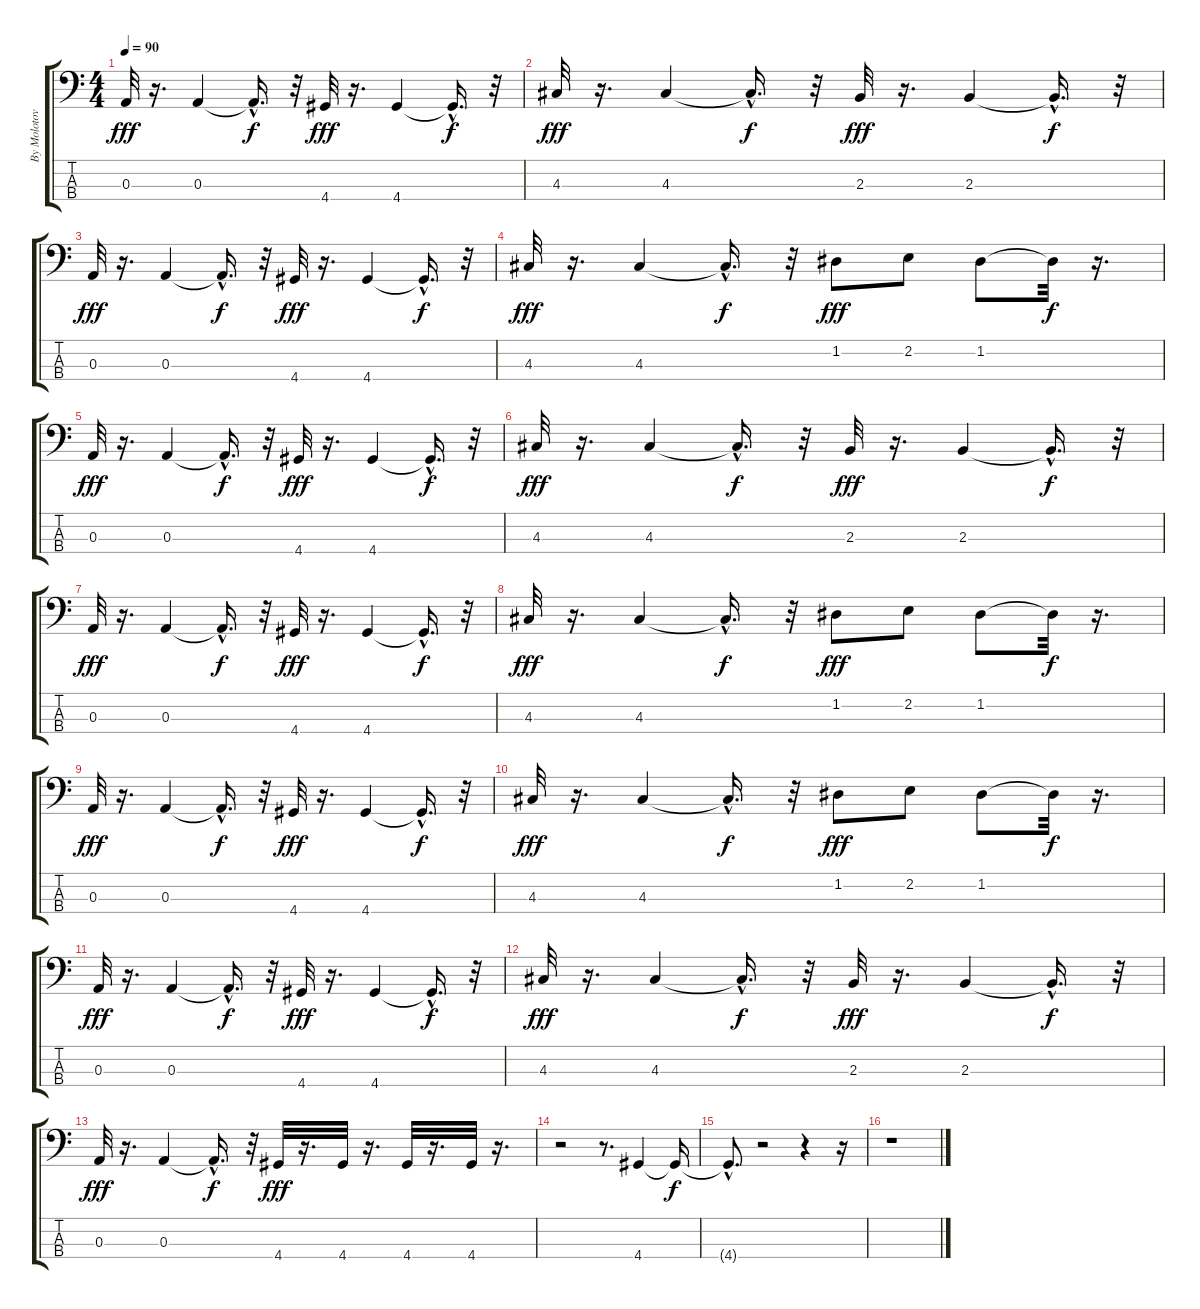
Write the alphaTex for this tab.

\track ("By Molotov" "By Molotov") {instrument acousticbass}
\staff {score tabs}
\tuning (G2 D2 A1 E1) {hide}
\ts (4 4)
\tempo 90
\clef f4
\ks c
0.3.32{dy fff} r.16{d} 0.3.4 0.3{hac t}.16{d dy f} r.32 4.4.32{dy fff} r.16{d} 4.4.4 4.4{hac t}.16{d dy f} r.32 |
4.3.32{dy fff} r.16{d} 4.3.4 4.3{hac t}.16{d dy f} r.32 2.3.32{dy fff} r.16{d} 2.3.4 2.3{hac t}.16{d dy f} r.32 |
0.3.32{dy fff} r.16{d} 0.3.4 0.3{hac t}.16{d dy f} r.32 4.4.32{dy fff} r.16{d} 4.4.4 4.4{hac t}.16{d dy f} r.32 |
4.3.32{dy fff} r.16{d} 4.3.4 4.3{hac t}.16{d dy f} r.32 1.2.8{dy fff} 2.2.8 1.2.8 1.2{t}.32{dy f} r.16{d} |
0.3.32{dy fff} r.16{d} 0.3.4 0.3{hac t}.16{d dy f} r.32 4.4.32{dy fff} r.16{d} 4.4.4 4.4{hac t}.16{d dy f} r.32 |
4.3.32{dy fff} r.16{d} 4.3.4 4.3{hac t}.16{d dy f} r.32 2.3.32{dy fff} r.16{d} 2.3.4 2.3{hac t}.16{d dy f} r.32 |
0.3.32{dy fff} r.16{d} 0.3.4 0.3{hac t}.16{d dy f} r.32 4.4.32{dy fff} r.16{d} 4.4.4 4.4{hac t}.16{d dy f} r.32 |
4.3.32{dy fff} r.16{d} 4.3.4 4.3{hac t}.16{d dy f} r.32 1.2.8{dy fff} 2.2.8 1.2.8 1.2{t}.32{dy f} r.16{d} |
0.3.32{dy fff} r.16{d} 0.3.4 0.3{hac t}.16{d dy f} r.32 4.4.32{dy fff} r.16{d} 4.4.4 4.4{hac t}.16{d dy f} r.32 |
4.3.32{dy fff} r.16{d} 4.3.4 4.3{hac t}.16{d dy f} r.32 1.2.8{dy fff} 2.2.8 1.2.8 1.2{t}.32{dy f} r.16{d} |
0.3.32{dy fff} r.16{d} 0.3.4 0.3{hac t}.16{d dy f} r.32 4.4.32{dy fff} r.16{d} 4.4.4 4.4{hac t}.16{d dy f} r.32 |
4.3.32{dy fff} r.16{d} 4.3.4 4.3{hac t}.16{d dy f} r.32 2.3.32{dy fff} r.16{d} 2.3.4 2.3{hac t}.16{d dy f} r.32 |
0.3.32{dy fff} r.16{d} 0.3.4 0.3{hac t}.16{d dy f} r.32 4.4.32{dy fff} r.16{d} 4.4.32 r.16{d} 4.4.32 r.16{d} 4.4.32 r.16{d} |
r.2 r.8{d} 4.4.4 4.4{t}.16{dy f} |
4.4{hac t}.8{d} r.2 r.4 r.16 |
r.1
